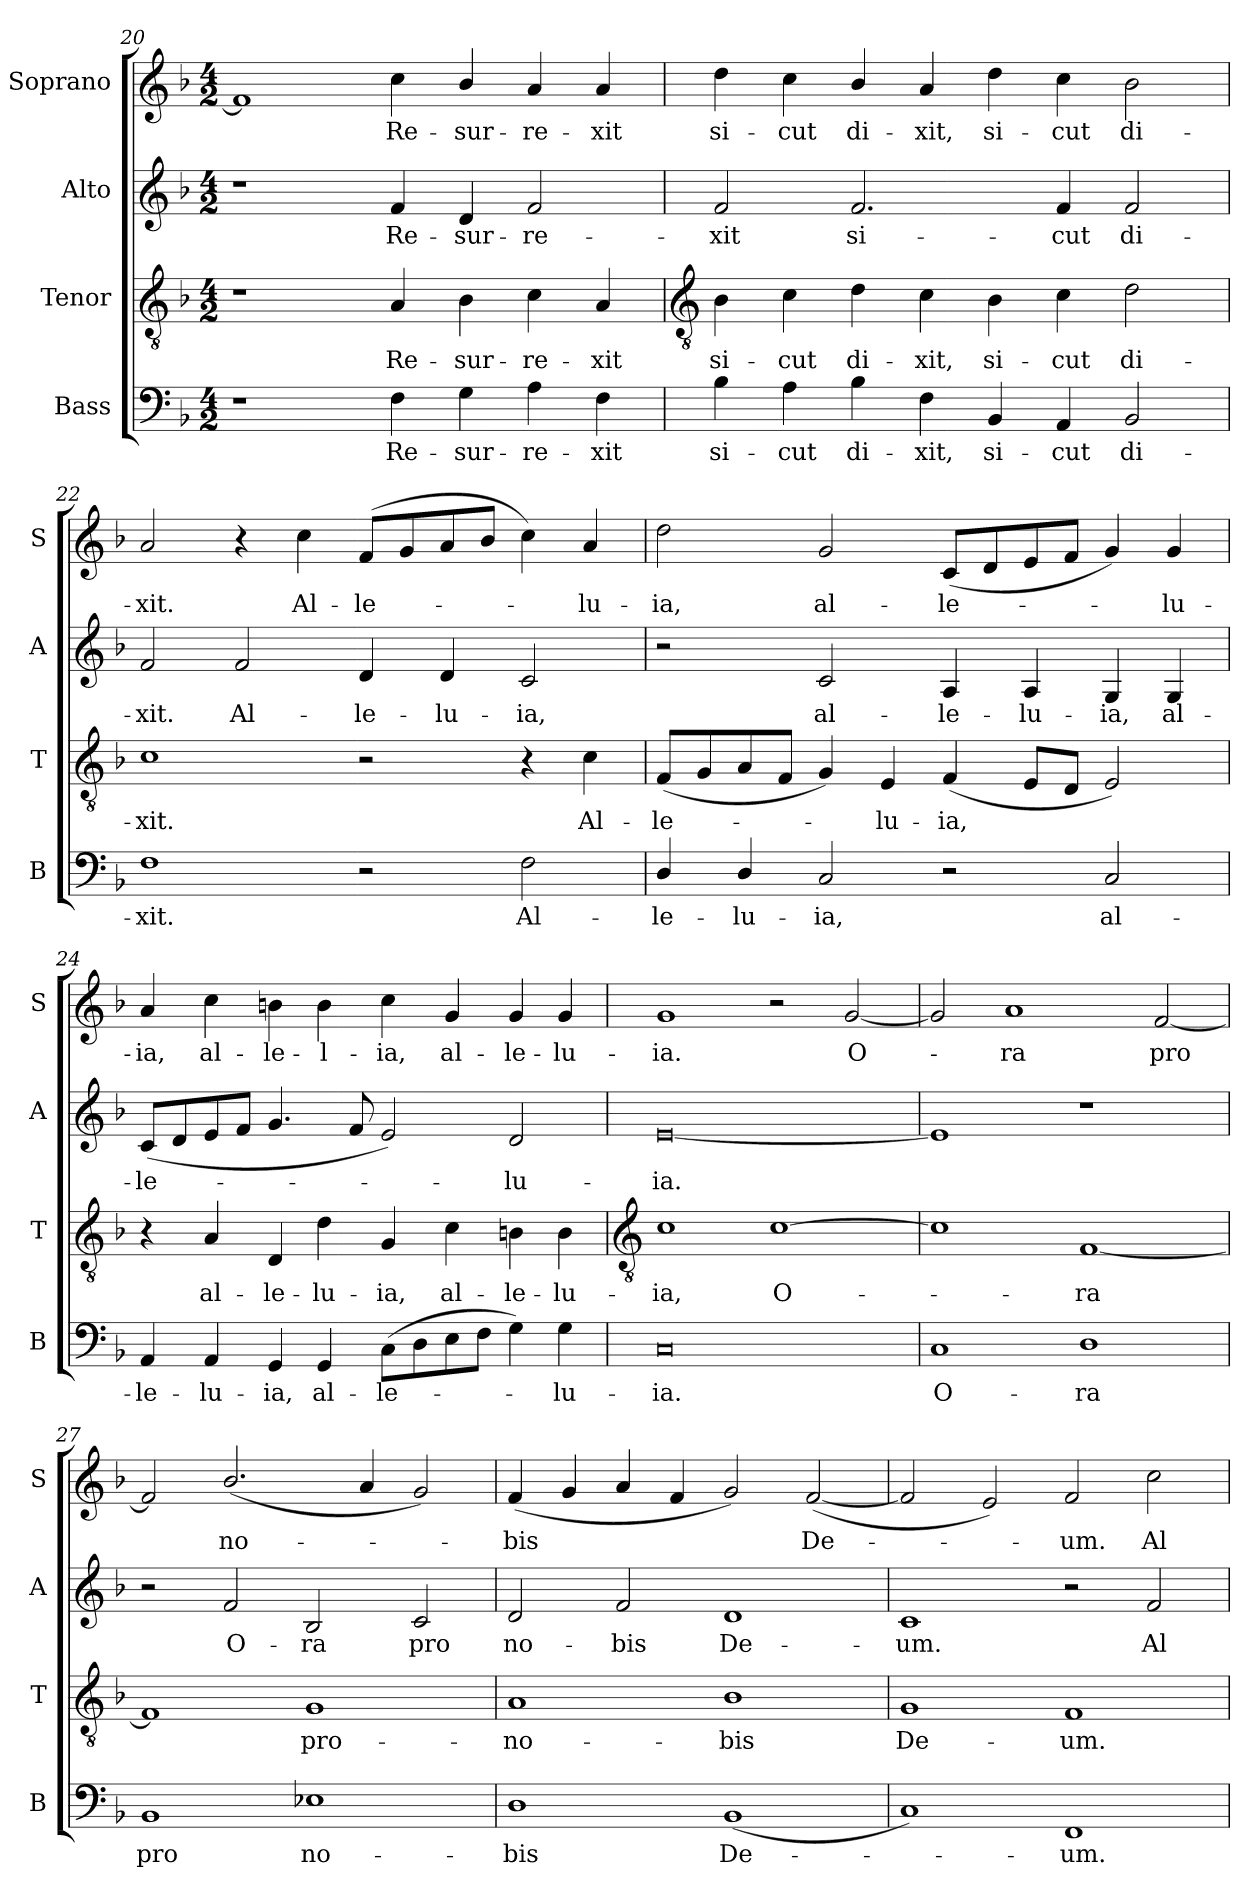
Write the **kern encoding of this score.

**kern	**text	**kern	**text	**kern	**text	**kern	**text
*part4	*part4	*part3	*part3	*part2	*part2	*part1	*part1
*staff4	*staff4	*staff3	*staff3	*staff2	*staff2	*staff1	*staff1
*I"Bass	*	*I"Tenor	*	*I"Alto	*	*I"Soprano	*
*I'B	*	*I'T	*	*I'A	*	*I'S	*
*clefF4	*	*clefGv2	*	*clefG2	*	*clefG2	*
*k[b-]	*	*k[b-]	*	*k[b-]	*	*k[b-]	*
*F:	*	*F:	*	*F:	*	*F:	*
*M4/2	*	*M4/2	*	*M4/2	*	*M4/2	*
=20	=20	=20	=20	=20	=20	=20	=20
1r	.	1r	.	1r	.	1f]	.
!	!LO:LY:b	!	!LO:LY:b	!	!LO:LY:b	!	!LO:LY:b
4F	Re-	4A	Re-	4f	Re-	4cc	Re-
!	!LO:LY:b	!	!LO:LY:b	!	!LO:LY:b	!	!LO:LY:b
4G	-sur-	4B-	-sur-	4d	-sur-	4b-/	-sur-
!	!LO:LY:b	!	!LO:LY:b	!	!LO:LY:b	!	!LO:LY:b
4A	-re-	4c	-re-	2f	-re-	4a	-re-
!	!LO:LY:b	!	!LO:LY:b	!	!	!	!LO:LY:b
4F	-xit	4A	-xit	.	.	4a	-xit
!!LO:LB:g=z
=21	=21	=21	=21	=21	=21	=21	=21
*	*	*clefGv2	*	*	*	*	*
!	!LO:LY:b	!	!LO:LY:b	!	!LO:LY:b	!	!LO:LY:b
4B-	si-	4B-	si-	2f	-xit	4dd	si-
!	!LO:LY:b	!	!LO:LY:b	!	!	!	!LO:LY:b
4A	-cut	4c	-cut	.	.	4cc	-cut
!	!LO:LY:b	!	!LO:LY:b	!	!LO:LY:b	!	!LO:LY:b
4B-	di-	4d	di-	2.f	si-	4b-/	di-
!	!LO:LY:b	!	!LO:LY:b	!	!	!	!LO:LY:b
4F	-xit,	4c	-xit,	.	.	4a	-xit,
!	!LO:LY:b	!	!LO:LY:b	!	!	!	!LO:LY:b
4BB-	si-	4B-	si-	.	.	4dd	si-
!	!LO:LY:b	!	!LO:LY:b	!	!LO:LY:b	!	!LO:LY:b
4AA	-cut	4c	-cut	4f	-cut	4cc	-cut
!	!LO:LY:b	!	!LO:LY:b	!	!LO:LY:b	!	!LO:LY:b
2BB-	di-	2d	di-	2f	di-	2b-	di-
=22	=22	=22	=22	=22	=22	=22	=22
!	!LO:LY:b	!	!LO:LY:b	!	!LO:LY:b	!	!LO:LY:b
1F	-xit.	1c	-xit.	2f	-xit.	2a	-xit.
!	!	!	!	!	!LO:LY:b	!	!
.	.	.	.	2f	Al-	4r	.
!	!	!	!	!	!	!	!LO:LY:b
.	.	.	.	.	.	4cc	Al-
!	!	!	!	!	!LO:LY:b	!	!LO:LY:b
2r	.	2r	.	4d	-le-	(<8fL	-le-
.	.	.	.	.	.	8g	.
!	!	!	!	!	!LO:LY:b	!	!
.	.	.	.	4d	-lu-	8a	.
.	.	.	.	.	.	8b-J	.
!	!LO:LY:b	!	!	!	!LO:LY:b	!	!
2F	Al-	4r	.	2c	-ia,	4cc)	.
!	!	!	!LO:LY:b	!	!	!	!LO:LY:b
.	.	4c	Al-	.	.	4a	lu-
=23	=23	=23	=23	=23	=23	=23	=23
!	!LO:LY:b	!	!LO:LY:b	!	!	!	!LO:LY:b
4D/	-le-	(<8FL	-le-	2r	.	2dd	-ia,
.	.	8G	.	.	.	.	.
!	!LO:LY:b	!	!	!	!	!	!
4D/	-lu-	8A	.	.	.	.	.
.	.	8FJ	.	.	.	.	.
!	!LO:LY:b	!	!	!	!LO:LY:b	!	!LO:LY:b
2C	-ia,	4G)	.	2c	al-	2g	al-
!	!	!	!LO:LY:b	!	!	!	!
.	.	4E	lu-	.	.	.	.
!	!	!	!LO:LY:b	!	!LO:LY:b	!	!LO:LY:b
2r	.	(<4F	-ia,	4A	-le-	(<8cL	-le-
.	.	.	.	.	.	8d	.
!	!	!	!	!	!LO:LY:b	!	!
.	.	8EL	.	4A	-lu-	8e	.
.	.	8DJ	.	.	.	8fJ	.
!	!LO:LY:b	!	!	!	!LO:LY:b	!	!
2C	al-	2E)	.	4G	-ia,	4g)	.
!	!	!	!	!	!LO:LY:b	!	!LO:LY:b
.	.	.	.	4G	al-	4g	lu-
=24	=24	=24	=24	=24	=24	=24	=24
!	!LO:LY:b	!	!	!	!LO:LY:b	!	!LO:LY:b
4AA	-le-	4r	.	(<8cL	-le-	4a	-ia,
.	.	.	.	8d	.	.	.
!	!LO:LY:b	!	!LO:LY:b	!	!	!	!LO:LY:b
4AA	-lu-	4A	al-	8e	.	4cc	al-
.	.	.	.	8fJ	.	.	.
!	!LO:LY:b	!	!LO:LY:b	!	!	!	!LO:LY:b
4GG	-ia,	4D	-le-	4.g	.	4bn	-le-
!	!LO:LY:b	!	!LO:LY:b	!	!	!	!LO:LY:b
4GG	al-	4d	-lu-	.	.	4b	-l-
.	.	.	.	8f	.	.	.
!	!LO:LY:b	!	!LO:LY:b	!	!	!	!LO:LY:b
(>8CL	-le-	4G	-ia,	2e)	.	4cc	-ia,
8D	.	.	.	.	.	.	.
!	!	!	!LO:LY:b	!	!	!	!LO:LY:b
8E	.	4c	al-	.	.	4g	al-
8FJ	.	.	.	.	.	.	.
!	!	!	!LO:LY:b	!	!LO:LY:b	!	!LO:LY:b
4G)	.	4Bn	-le-	2d	lu-	4g	-le-
!	!LO:LY:b	!	!LO:LY:b	!	!	!	!LO:LY:b
4G	lu-	4B	-lu-	.	.	4g	-lu-
!!LO:LB:g=z
=25	=25	=25	=25	=25	=25	=25	=25
*	*	*clefGv2	*	*	*	*	*
!	!LO:LY:b	!	!LO:LY:b	!	!LO:LY:b	!	!LO:LY:b
0C	-ia.	1c	-ia,	[0e	-ia.	1g	-ia.
!	!	!	!LO:LY:b	!	!	!	!
.	.	[1c	O-	.	.	2r	.
!	!	!	!	!	!	!	!LO:LY:b
.	.	.	.	.	.	[2g	O-
=26	=26	=26	=26	=26	=26	=26	=26
!	!LO:LY:b	!	!	!	!	!	!
1C	O-	1c]	.	1e]	.	2g]	.
!	!	!	!	!	!	!	!LO:LY:b
.	.	.	.	.	.	1a	ra
!	!LO:LY:b	!	!LO:LY:b	!	!	!	!
1D	-ra	[1F	ra	1r	.	.	.
!	!	!	!	!	!	!	!LO:LY:b
.	.	.	.	.	.	[2f	pro
=27	=27	=27	=27	=27	=27	=27	=27
!	!LO:LY:b	!	!	!	!	!	!
1BB-	pro	1F]	.	2r	.	2f]	.
!	!	!	!	!	!LO:LY:b	!	!LO:LY:b
.	.	.	.	2f	O-	(<2.b-/	no-
!	!LO:LY:b	!	!LO:LY:b	!	!LO:LY:b	!	!
1E-	no-	1G	pro-	2B-	-ra	.	.
.	.	.	.	.	.	4a	.
!	!	!	!	!	!LO:LY:b	!	!
.	.	.	.	2c	pro	2g)	.
=28	=28	=28	=28	=28	=28	=28	=28
!	!LO:LY:b	!	!LO:LY:b	!	!LO:LY:b	!	!LO:LY:b
1D	-bis	1A	-no-	2d	no-	(<4f	bis
.	.	.	.	.	.	4g	.
!	!	!	!	!	!LO:LY:b	!	!
.	.	.	.	2f	-bis	4a	.
.	.	.	.	.	.	4f	.
!	!LO:LY:b	!	!LO:LY:b	!	!LO:LY:b	!	!
(<1BB-	De-	1B-	-bis	1d	De-	2g)	.
!	!	!	!	!	!	!	!LO:LY:b
.	.	.	.	.	.	(<[2f	De-
=29	=29	=29	=29	=29	=29	=29	=29
!	!	!	!LO:LY:b	!	!LO:LY:b	!	!
1C)	.	1G	De-	1c	-um.	2f]	.
.	.	.	.	.	.	2e)	.
!	!LO:LY:b	!	!LO:LY:b	!	!	!	!LO:LY:b
1FF	um.	1F	-um.	2r	.	2f	um.
!	!	!	!	!	!LO:LY:b	!	!LO:LY:b
.	.	.	.	2f	Al-	2cc	Al-
=	=	=	=	=	=	=	=
*-	*-	*-	*-	*-	*-	*-	*-
